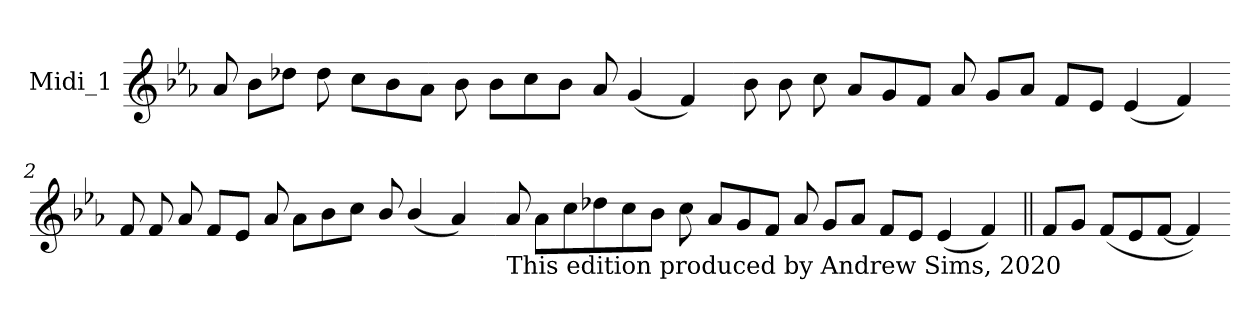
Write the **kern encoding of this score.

**kern
*part1
*staff1
*I"Midi_1
*clefG2
*k[b-e-a-]
*E-:
=
8a-
8b-L
8dd-XJ
8dd-
8ccL
8b-
8a-J
8b-
8b-L
8cc
8b-J
8a-
(<4g
4f)
!!LO:LB:g=z
=1-
8b-
8b-
8cc
8a-L
8g
8fJ
8a-
8gL
8a-J
8fL
8e-J
(<4e-
4f)
!!LO:LB:g=z
=2-
8f
8f
8a-
8fL
8e-J
8a-
8a-L
8b-
8ccJ
8b-/
(<4b-/
4a-)
!!LO:LB:g=z
=3-
!LO:TX:b:t=This edition produced by Andrew Sims, 2020
8a-
8a-L
8cc
8dd-X
8cc
8b-J
8cc
8a-L
8g
8fJ
8a-
8gL
8a-J
8fL
8e-J
(<4e-
4f)
=4||
8fL
8gJ
(<8fL
8e-
[8fJ
4f])
=-
*-
